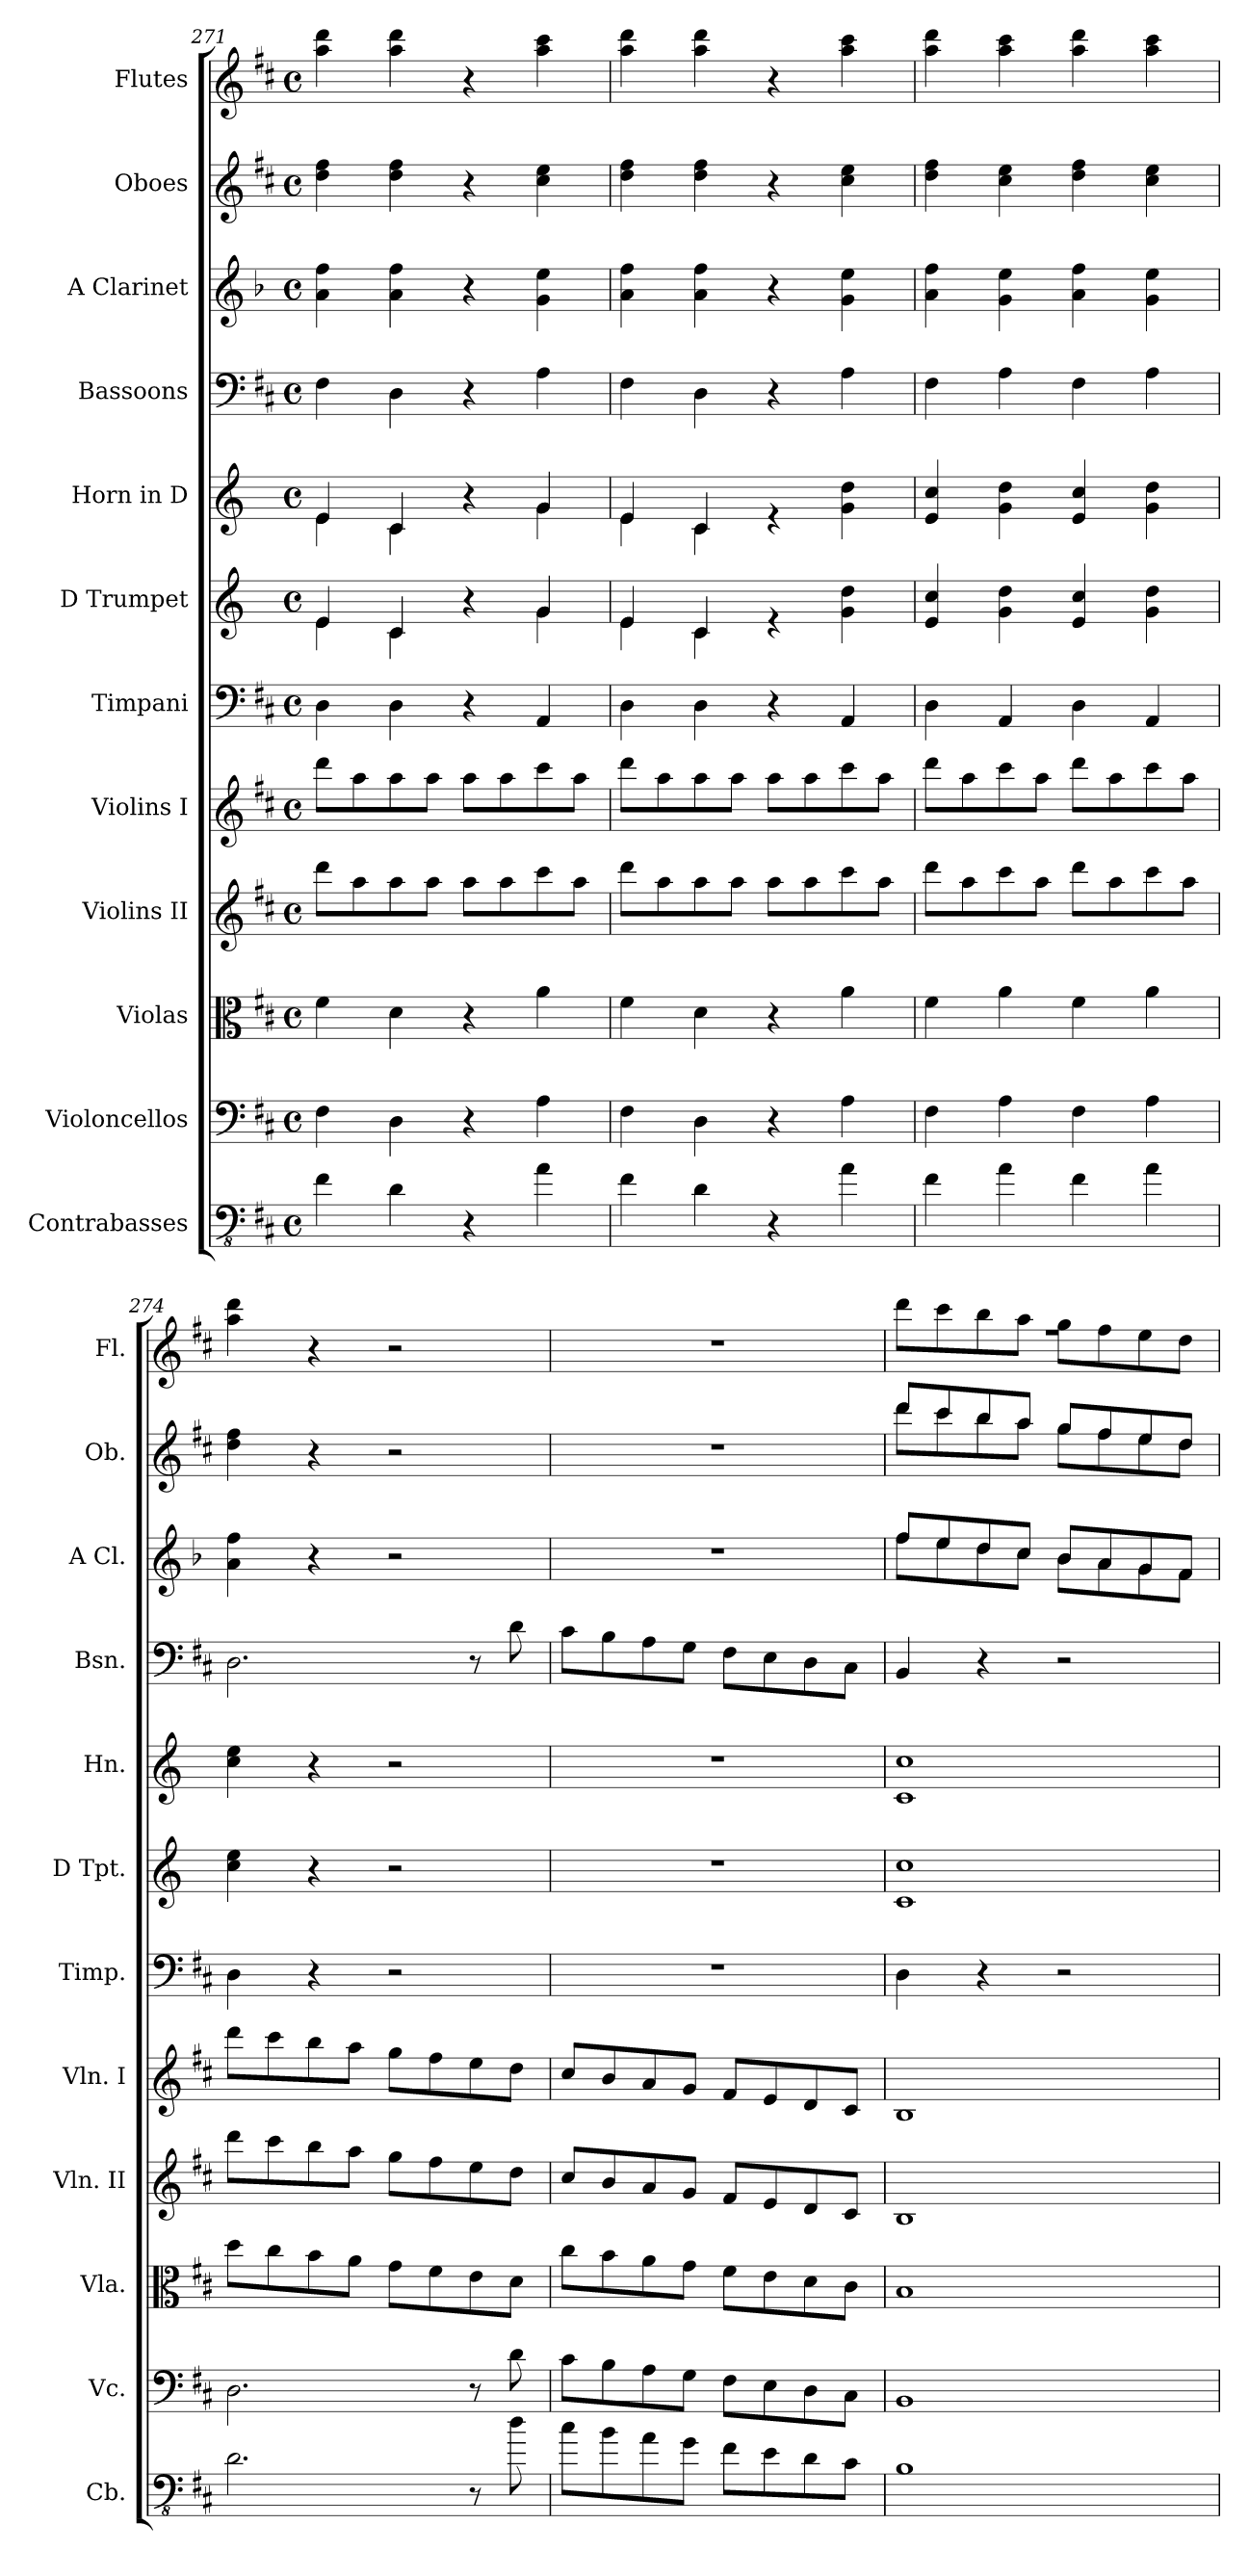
**kern	**kern	**kern	**kern	**kern	**kern	**kern	**kern	**kern	**kern	**kern	**kern
*part12	*part11	*part10	*part9	*part8	*part7	*part6	*part5	*part4	*part3	*part2	*part1
*staff12	*staff11	*staff10	*staff9	*staff8	*staff7	*staff6	*staff5	*staff4	*staff3	*staff2	*staff1
*I"Contrabasses	*I"Violoncellos	*I"Violas	*I"Violins II	*I"Violins I	*I"Timpani	*I"D Trumpet	*I"Horn in D	*I"Bassoons	*I"A Clarinet	*I"Oboes	*I"Flutes
*I'Cb.	*I'Vc.	*I'Vla.	*I'Vln. II	*I'Vln. I	*I'Timp.	*I'D Tpt.	*I'Hn.	*I'Bsn.	*I'A Cl.	*I'Ob.	*I'Fl.
*clefFv4	*clefF4	*clefC3	*clefG2	*clefG2	*clefF4	*clefG2	*clefG2	*clefF4	*clefG2	*clefG2	*clefG2
*ITrd7c12	*	*	*	*	*	*ITrd-1c-2	*ITrd6c10	*	*ITrd2c3	*	*
*k[f#c#]	*k[f#c#]	*k[f#c#]	*k[f#c#]	*k[f#c#]	*k[f#c#]	*k[f#c#]	*k[f#c#]	*k[f#c#]	*k[f#c#]	*k[f#c#]	*k[f#c#]
*M4/4	*M4/4	*M4/4	*M4/4	*M4/4	*M4/4	*M4/4	*M4/4	*M4/4	*M4/4	*M4/4	*M4/4
*met(c)	*met(c)	*met(c)	*met(c)	*met(c)	*met(c)	*met(c)	*met(c)	*met(c)	*met(c)	*met(c)	*met(c)
=271	=271	=271	=271	=271	=271	=271	=271	=271	=271	=271	=271
*	*	*	*	*	*	*^	*^	*	*	*	*
4FF#\	4F#\	4f#\	8ddd\L	8ddd\L	4D\	4f#/	4f#\	4F#/	4F#\	4F#\	4f#\ 4dd\	4dd\ 4ff#\	4aa\ 4ddd\
.	.	.	8aa\	8aa\	.	.	.	.	.	.	.	.	.
4DD\	4D\	4d\	8aa\	8aa\	4D\	4d/	4d\	4D/	4D\	4D\	4f#\ 4dd\	4dd\ 4ff#\	4aa\ 4ddd\
.	.	.	8aa\J	8aa\J	.	.	.	.	.	.	.	.	.
4r	4r	4r	8aa\L	8aa\L	4r	4r	4rffyy	4r	4rffyy	4r	4r	4r	4r
.	.	.	8aa\	8aa\	.	.	.	.	.	.	.	.	.
4AA\	4A\	4a\	8ccc#\	8ccc#\	4AA/	4a/	4a\	4A/	4A\	4A\	4e\ 4cc#\	4cc#\ 4ee\	4aa\ 4ccc#\
.	.	.	8aa\J	8aa\J	.	.	.	.	.	.	.	.	.
=272	=272	=272	=272	=272	=272	=272	=272	=272	=272	=272	=272	=272	=272
4FF#\	4F#\	4f#\	8ddd\L	8ddd\L	4D\	4f#/	4f#\	4F#/	4F#\	4F#\	4f#\ 4dd\	4dd\ 4ff#\	4aa\ 4ddd\
.	.	.	8aa\	8aa\	.	.	.	.	.	.	.	.	.
4DD\	4D\	4d\	8aa\	8aa\	4D\	4d/	4d\	4D/	4D\	4D\	4f#\ 4dd\	4dd\ 4ff#\	4aa\ 4ddd\
.	.	.	8aa\J	8aa\J	.	.	.	.	.	.	.	.	.
4r	4r	4r	8aa\L	8aa\L	4r	4re	2ryy	4re	2ryy	4r	4r	4r	4r
.	.	.	8aa\	8aa\	.	.	.	.	.	.	.	.	.
4AA\	4A\	4a\	8ccc#\	8ccc#\	4AA/	4a\ 4ee\	.	4A\ 4e\	.	4A\	4e\ 4cc#\	4cc#\ 4ee\	4aa\ 4ccc#\
.	.	.	8aa\J	8aa\J	.	.	.	.	.	.	.	.	.
*	*	*	*	*	*	*v	*v	*	*	*	*	*	*
*	*	*	*	*	*	*	*v	*v	*	*	*	*
!!LO:PB:g=z
=273	=273	=273	=273	=273	=273	=273	=273	=273	=273	=273	=273
4FF#\	4F#\	4f#\	8ddd\L	8ddd\L	4D\	4f#/ 4dd/	4F#/ 4d/	4F#\	4f#\ 4dd\	4dd\ 4ff#\	4aa\ 4ddd\
.	.	.	8aa\	8aa\	.	.	.	.	.	.	.
4AA\	4A\	4a\	8ccc#\	8ccc#\	4AA/	4a\ 4ee\	4A\ 4e\	4A\	4e\ 4cc#\	4cc#\ 4ee\	4aa\ 4ccc#\
.	.	.	8aa\J	8aa\J	.	.	.	.	.	.	.
4FF#\	4F#\	4f#\	8ddd\L	8ddd\L	4D\	4f#/ 4dd/	4F#/ 4d/	4F#\	4f#\ 4dd\	4dd\ 4ff#\	4aa\ 4ddd\
.	.	.	8aa\	8aa\	.	.	.	.	.	.	.
4AA\	4A\	4a\	8ccc#\	8ccc#\	4AA/	4a\ 4ee\	4A\ 4e\	4A\	4e\ 4cc#\	4cc#\ 4ee\	4aa\ 4ccc#\
.	.	.	8aa\J	8aa\J	.	.	.	.	.	.	.
=274	=274	=274	=274	=274	=274	=274	=274	=274	=274	=274	=274
2.DD\	2.D\	8dd\L	8ddd\L	8ddd\L	4D\	4dd\ 4ff#\	4d\ 4f#\	2.D\	4f#\ 4dd\	4dd\ 4ff#\	4aa\ 4ddd\
.	.	8cc#\	8ccc#\	8ccc#\	.	.	.	.	.	.	.
.	.	8b\	8bb\	8bb\	4r	4r	4r	.	4r	4r	4r
.	.	8a\J	8aa\J	8aa\J	.	.	.	.	.	.	.
.	.	8g\L	8gg\L	8gg\L	2r	2r	2r	.	2r	2r	2r
.	.	8f#\	8ff#\	8ff#\	.	.	.	.	.	.	.
8r	8r	8e\	8ee\	8ee\	.	.	.	8r	.	.	.
8D\	8d\	8d\J	8dd\J	8dd\J	.	.	.	8d\	.	.	.
=275	=275	=275	=275	=275	=275	=275	=275	=275	=275	=275	=275
8C#\L	8c#\L	8cc#\L	8cc#/L	8cc#/L	1r	1r	1r	8c#\L	1r	1r	1r
8BB\	8B\	8b\	8b/	8b/	.	.	.	8B\	.	.	.
8AA\	8A\	8a\	8a/	8a/	.	.	.	8A\	.	.	.
8GG\J	8G\J	8g\J	8g/J	8g/J	.	.	.	8G\J	.	.	.
8FF#\L	8F#\L	8f#\L	8f#/L	8f#/L	.	.	.	8F#\L	.	.	.
8EE\	8E\	8e\	8e/	8e/	.	.	.	8E\	.	.	.
8DD\	8D\	8d\	8d/	8d/	.	.	.	8D\	.	.	.
8CC#\J	8C#\J	8c#\J	8c#/J	8c#/J	.	.	.	8C#\J	.	.	.
=276	=276	=276	=276	=276	=276	=276	=276	=276	=276	=276	=276
*	*	*	*	*	*	*	*	*	*^	*^	*^
1BBB	1BB	1B	1B	1B	4D\	1d 1dd	1D 1d	4BB/	8dd/L	8dd\L	8ddd/L	8ddd\L	1rff	8ddd\L
.	.	.	.	.	.	.	.	.	8cc#/	8cc#\	8ccc#/	8ccc#\	.	8ccc#\
.	.	.	.	.	4r	.	.	4r	8b/	8b\	8bb/	8bb\	.	8bb\
.	.	.	.	.	.	.	.	.	8a/J	8a\J	8aa/J	8aa\J	.	8aa\J
.	.	.	.	.	2r	.	.	2r	8g/L	8g\L	8gg/L	8gg\L	.	8gg\L
.	.	.	.	.	.	.	.	.	8f#/	8f#\	8ff#/	8ff#\	.	8ff#\
.	.	.	.	.	.	.	.	.	8e/	8e\	8ee/	8ee\	.	8ee\
.	.	.	.	.	.	.	.	.	8d/J	8d\J	8dd/J	8dd\J	.	8dd\J
*	*	*	*	*	*	*	*	*	*v	*v	*	*	*v	*v
*	*	*	*	*	*	*	*	*	*	*v	*v	*
=	=	=	=	=	=	=	=	=	=	=	=
*-	*-	*-	*-	*-	*-	*-	*-	*-	*-	*-	*-
